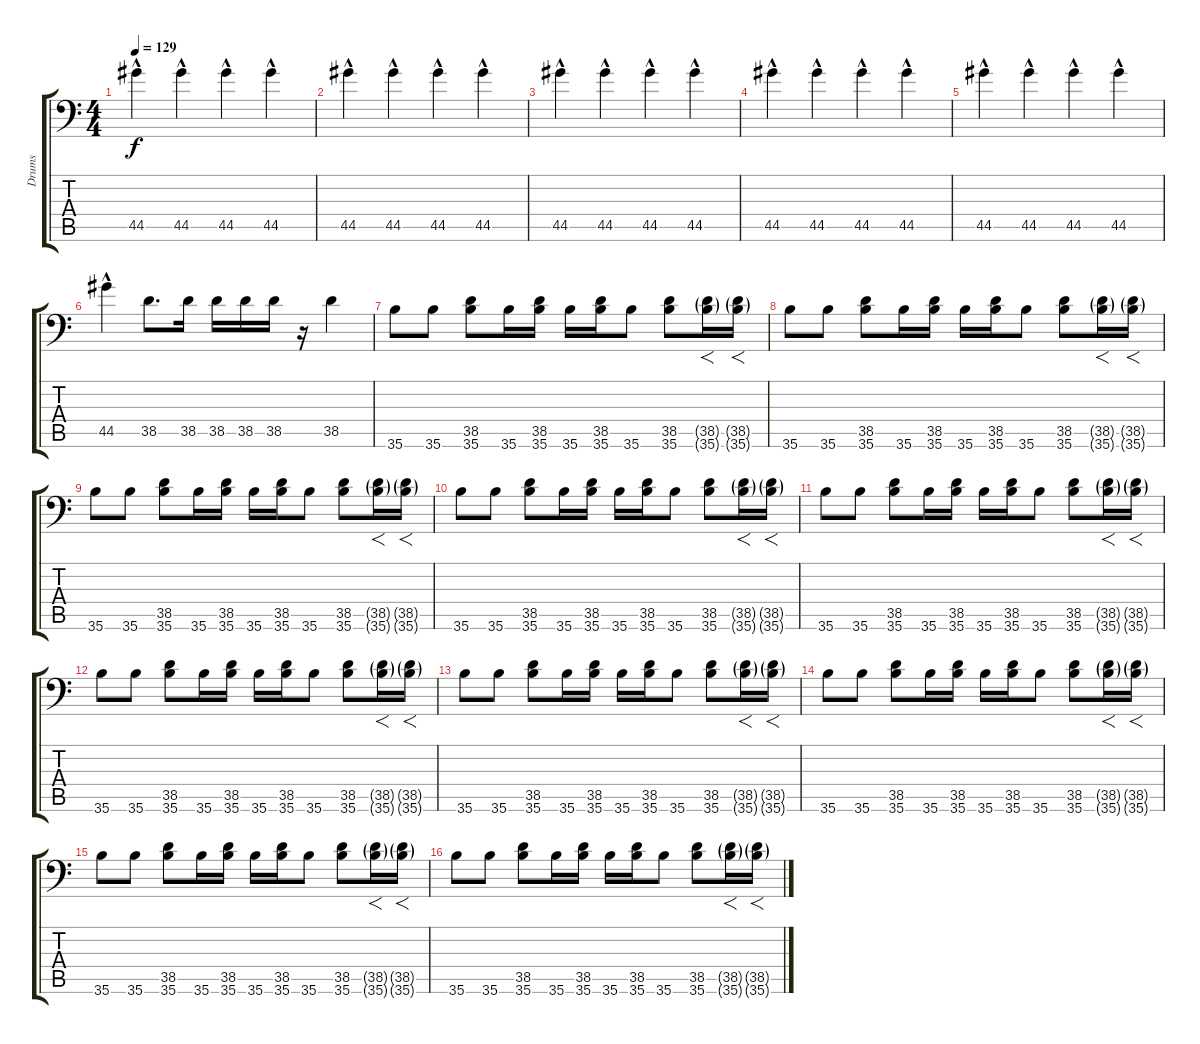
\track ("Drums" "Drums") {instrument acousticgrandpiano}
\staff {score tabs}
\tuning (C-1 C-1 C-1 C-1 C-1 C-1) {hide}
\ts (4 4)
\tempo 129
\clef f4
\ks c
44.5{hac}.4{dy f} 44.5{hac}.4 44.5{hac}.4 44.5{hac}.4 |
44.5{hac}.4 44.5{hac}.4 44.5{hac}.4 44.5{hac}.4 |
44.5{hac}.4 44.5{hac}.4 44.5{hac}.4 44.5{hac}.4 |
44.5{hac}.4 44.5{hac}.4 44.5{hac}.4 44.5{hac}.4 |
44.5{hac}.4 44.5{hac}.4 44.5{hac}.4 44.5{hac}.4 |
44.5{hac}.4 38.5.8{d} 38.5.16 38.5.16 38.5.16 38.5.16 r.16 38.5.4 |
35.6.8 35.6.8 (38.5 35.6).8 35.6.16 (38.5 35.6).16 35.6.16 (38.5 35.6).16 35.6.8 (38.5 35.6).8 (38.5{g} 35.6{g}).16{f} (38.5{g} 35.6{g}).16{f} |
35.6.8 35.6.8 (38.5 35.6).8 35.6.16 (38.5 35.6).16 35.6.16 (38.5 35.6).16 35.6.8 (38.5 35.6).8 (38.5{g} 35.6{g}).16{f} (38.5{g} 35.6{g}).16{f} |
35.6.8 35.6.8 (38.5 35.6).8 35.6.16 (38.5 35.6).16 35.6.16 (38.5 35.6).16 35.6.8 (38.5 35.6).8 (38.5{g} 35.6{g}).16{f} (38.5{g} 35.6{g}).16{f} |
35.6.8 35.6.8 (38.5 35.6).8 35.6.16 (38.5 35.6).16 35.6.16 (38.5 35.6).16 35.6.8 (38.5 35.6).8 (38.5{g} 35.6{g}).16{f} (38.5{g} 35.6{g}).16{f} |
35.6.8 35.6.8 (38.5 35.6).8 35.6.16 (38.5 35.6).16 35.6.16 (38.5 35.6).16 35.6.8 (38.5 35.6).8 (38.5{g} 35.6{g}).16{f} (38.5{g} 35.6{g}).16{f} |
35.6.8 35.6.8 (38.5 35.6).8 35.6.16 (38.5 35.6).16 35.6.16 (38.5 35.6).16 35.6.8 (38.5 35.6).8 (38.5{g} 35.6{g}).16{f} (38.5{g} 35.6{g}).16{f} |
35.6.8 35.6.8 (38.5 35.6).8 35.6.16 (38.5 35.6).16 35.6.16 (38.5 35.6).16 35.6.8 (38.5 35.6).8 (38.5{g} 35.6{g}).16{f} (38.5{g} 35.6{g}).16{f} |
35.6.8 35.6.8 (38.5 35.6).8 35.6.16 (38.5 35.6).16 35.6.16 (38.5 35.6).16 35.6.8 (38.5 35.6).8 (38.5{g} 35.6{g}).16{f} (38.5{g} 35.6{g}).16{f} |
35.6.8 35.6.8 (38.5 35.6).8 35.6.16 (38.5 35.6).16 35.6.16 (38.5 35.6).16 35.6.8 (38.5 35.6).8 (38.5{g} 35.6{g}).16{f} (38.5{g} 35.6{g}).16{f} |
35.6.8 35.6.8 (38.5 35.6).8 35.6.16 (38.5 35.6).16 35.6.16 (38.5 35.6).16 35.6.8 (38.5 35.6).8 (38.5{g} 35.6{g}).16{f} (38.5{g} 35.6{g}).16{f}
